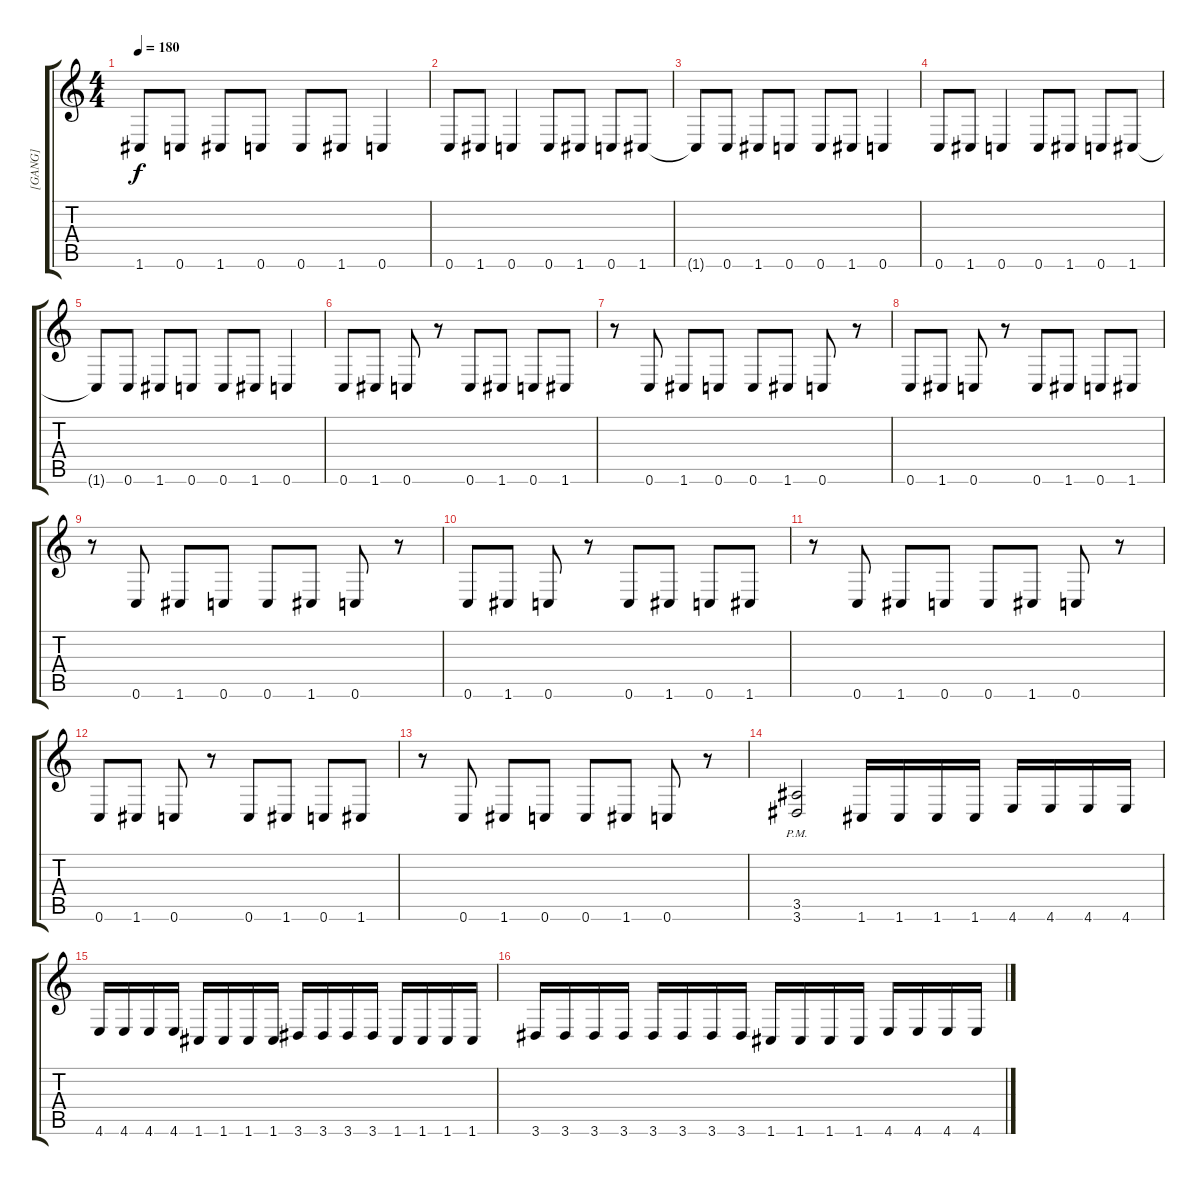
\track ("[GANG]" "[GANG]") {instrument distortionguitar}
\staff {score tabs}
\tuning (D4 A3 F3 C3 G2 C2) {hide}
\ts (4 4)
\tempo 180
\clef g2
\ks c
1.6{t}.8{dy f} 0.6.8 1.6.8 0.6.8 0.6.8 1.6.8 0.6.4 |
0.6.8 1.6.8 0.6.4 0.6.8 1.6.8 0.6.8 1.6.8 |
1.6{t}.8 0.6.8 1.6.8 0.6.8 0.6.8 1.6.8 0.6.4 |
0.6.8 1.6.8 0.6.4 0.6.8 1.6.8 0.6.8 1.6.8 |
1.6{t}.8 0.6.8 1.6.8 0.6.8 0.6.8 1.6.8 0.6.4 |
0.6.8 1.6.8 0.6.8 r.8 0.6.8 1.6.8 0.6.8 1.6.8 |
r.8 0.6.8 1.6.8 0.6.8 0.6.8 1.6.8 0.6.8 r.8 |
0.6.8 1.6.8 0.6.8 r.8 0.6.8 1.6.8 0.6.8 1.6.8 |
r.8 0.6.8 1.6.8 0.6.8 0.6.8 1.6.8 0.6.8 r.8 |
0.6.8 1.6.8 0.6.8 r.8 0.6.8 1.6.8 0.6.8 1.6.8 |
r.8 0.6.8 1.6.8 0.6.8 0.6.8 1.6.8 0.6.8 r.8 |
0.6.8 1.6.8 0.6.8 r.8 0.6.8 1.6.8 0.6.8 1.6.8 |
r.8 0.6.8 1.6.8 0.6.8 0.6.8 1.6.8 0.6.8 r.8 |
(3.5{pm} 3.6{pm}).2 1.6.16 1.6.16 1.6.16 1.6.16 4.6.16 4.6.16 4.6.16 4.6.16 |
4.6.16 4.6.16 4.6.16 4.6.16 1.6.16 1.6.16 1.6.16 1.6.16 3.6.16 3.6.16 3.6.16 3.6.16 1.6.16 1.6.16 1.6.16 1.6.16 |
3.6.16 3.6.16 3.6.16 3.6.16 3.6.16 3.6.16 3.6.16 3.6.16 1.6.16 1.6.16 1.6.16 1.6.16 4.6.16 4.6.16 4.6.16 4.6.16
